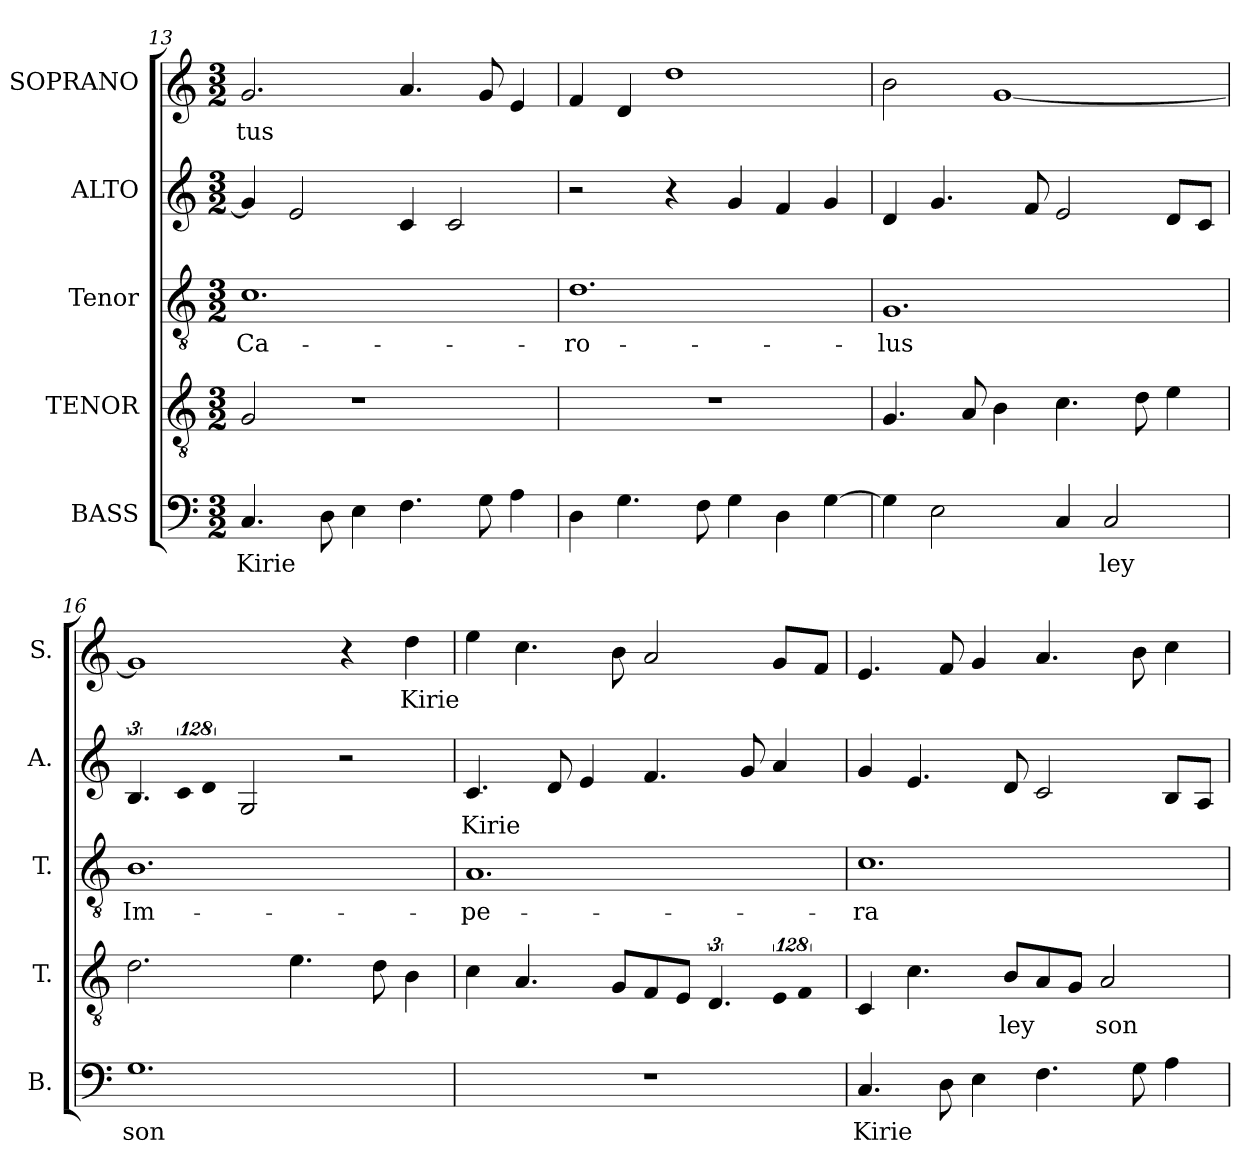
**kern	**text	**kern	**text	**kern	**text	**kern	**text	**kern	**text
*part5	*part5	*part4	*part4	*part3	*part3	*part2	*part2	*part1	*part1
*staff5	*staff5	*staff4	*staff4	*staff3	*staff3	*staff2	*staff2	*staff1	*staff1
*I"BASS	*	*I"TENOR	*	*I"Tenor	*	*I"ALTO	*	*I"SOPRANO	*
*I'B.	*	*I'T.	*	*I'T.	*	*I'A.	*	*I'S.	*
*clefF4	*	*clefGv2	*	*clefGv2	*	*clefG2	*	*clefG2	*
*	*	*ITrd7c12	*	*ITrd7c12	*	*	*	*	*
*k[]	*	*k[]	*	*k[]	*	*k[]	*	*k[]	*
*C:	*	*C:	*	*C:	*	*C:	*	*C:	*
*M3/2	*	*M3/2	*	*M3/2	*	*M3/2	*	*M3/2	*
=13	=13	=13	=13	=13	=13	=13	=13	=13	=13
!	!LO:LY:b:color=#000000	!	!	!	!	!	!	!	!
!	!	!	!	!	!LO:LY:b:color=#000000	!	!	!	!
!	!	!	!	!	!	!	!	!	!LO:LY:b:color=#000000
4.Ci/	Kirie	2GGi/	.	1.Ci	Ca-	4gi/]	.	2.gi/	-tus
.	.	.	.	.	.	2ei/	.	.	.
8Di\	.	.	.	.	.	.	.	.	.
4Ei\	.	1r	.	.	.	.	.	.	.
4.Fi\	.	.	.	.	.	4ci/	.	4.ai/	.
.	.	.	.	.	.	2ci/	.	.	.
8Gi\	.	.	.	.	.	.	.	8gi/	.
4Ai\	.	.	.	.	.	.	.	4ei/	.
=14	=14	=14	=14	=14	=14	=14	=14	=14	=14
!	!	!LO:N:vis=1	!	!	!	!	!	!	!
!	!	!	!	!	!LO:LY:b:color=#000000	!	!	!	!
4Di\	.	1.r	.	1.Di	-ro-	2r	.	4fi/	.
4.Gi\	.	.	.	.	.	.	.	4di/	.
.	.	.	.	.	.	4r	.	1ddi	.
8Fi\	.	.	.	.	.	.	.	.	.
4Gi\	.	.	.	.	.	4gi/	.	.	.
4Di\	.	.	.	.	.	4fi/	.	.	.
[4Gi\	.	.	.	.	.	4gi/	.	.	.
=15	=15	=15	=15	=15	=15	=15	=15	=15	=15
!	!	!	!	!	!LO:LY:b:color=#000000	!	!	!	!
4Gi\]	.	4.GGi/	.	1.GGi	-lus	4di/	.	2bi\	.
2Ei\	.	.	.	.	.	4.gi/	.	.	.
.	.	8AAi/	.	.	.	.	.	.	.
.	.	4BBi\	.	.	.	.	.	[1gi	.
.	.	.	.	.	.	8fi/	.	.	.
4Ci/	.	4.Ci\	.	.	.	2ei/	.	.	.
!	!LO:LY:b:color=#000000	!	!	!	!	!	!	!	!
2Ci/	ley	.	.	.	.	.	.	.	.
.	.	8Di\	.	.	.	.	.	.	.
.	.	4Ei\	.	.	.	8di/L	.	.	.
.	.	.	.	.	.	8ci/J	.	.	.
!!LO:PB:g=z
=16	=16	=16	=16	=16	=16	=16	=16	=16	=16
!	!LO:LY:b:color=#000000	!	!	!	!	!	!	!	!
!	!	!	!	!	!LO:LY:b:color=#000000	!	!	!	!
1.Gi	son	2.Di\	.	1.BBi	Im-	6.Bi/	.	1gi]	.
!	!	!	!	!	!	!LO:N:vis=8	!	!	!
.	.	.	.	.	.	1024%85ci/	.	.	.
!	!	!	!	!	!	!LO:N:vis=4	!	!	!
.	.	.	.	.	.	1024%171di/	.	.	.
.	.	.	.	.	.	2Gi/	.	.	.
.	.	4.Ei\	.	.	.	.	.	.	.
.	.	.	.	.	.	2r	.	4r	.
.	.	8Di\	.	.	.	.	.	.	.
!	!	!	!	!	!	!	!	!	!LO:LY:b:color=#000000
.	.	4BBi\	.	.	.	.	.	4ddi\	Kirie
=17	=17	=17	=17	=17	=17	=17	=17	=17	=17
!LO:N:vis=1	!	!	!	!	!	!	!	!	!
!	!	!	!	!	!LO:LY:b:color=#000000	!	!	!	!
!	!	!	!	!	!	!	!LO:LY:b:color=#000000	!	!
1.r	.	4Ci\	.	1.AAi	-pe-	4.ci/	Kirie	4eei\	.
.	.	4.AAi/	.	.	.	.	.	4.cci\	.
.	.	.	.	.	.	8di/	.	.	.
.	.	.	.	.	.	4ei/	.	.	.
.	.	8GGi/L	.	.	.	.	.	8bi\	.
.	.	8FFi/	.	.	.	4.fi/	.	2ai/	.
.	.	8EEi/J	.	.	.	.	.	.	.
.	.	6.DDi/	.	.	.	.	.	.	.
.	.	.	.	.	.	8gi/	.	.	.
!	!	!LO:N:vis=8	!	!	!	!	!	!	!
.	.	1024%85EEi/	.	.	.	4ai/	.	8gi/L	.
!	!	!LO:N:vis=4	!	!	!	!	!	!	!
.	.	1024%171FFi/	.	.	.	.	.	.	.
.	.	.	.	.	.	.	.	8fi/J	.
=18	=18	=18	=18	=18	=18	=18	=18	=18	=18
!	!LO:LY:b:color=#000000	!	!	!	!	!	!	!	!
!	!	!	!	!	!LO:LY:b:color=#000000	!	!	!	!
4.Ci/	Kirie	4CCi/	.	1.Ci	-ra-	4gi/	.	4.ei/	.
.	.	4.Ci\	.	.	.	4.ei/	.	.	.
8Di\	.	.	.	.	.	.	.	8fi/	.
4Ei\	.	.	.	.	.	.	.	4gi/	.
!	!	!	!LO:LY:b:color=#000000	!	!	!	!	!	!
.	.	8BBi/L	ley	.	.	8di/	.	.	.
4.Fi\	.	8AAi/	.	.	.	2ci/	.	4.ai/	.
.	.	8GGi/J	.	.	.	.	.	.	.
!	!	!	!LO:LY:b:color=#000000	!	!	!	!	!	!
.	.	2AAi/	son	.	.	.	.	.	.
8Gi\	.	.	.	.	.	.	.	8bi\	.
4Ai\	.	.	.	.	.	8Bi/L	.	4cci\	.
.	.	.	.	.	.	8Ai/J	.	.	.
=	=	=	=	=	=	=	=	=	=
*-	*-	*-	*-	*-	*-	*-	*-	*-	*-
